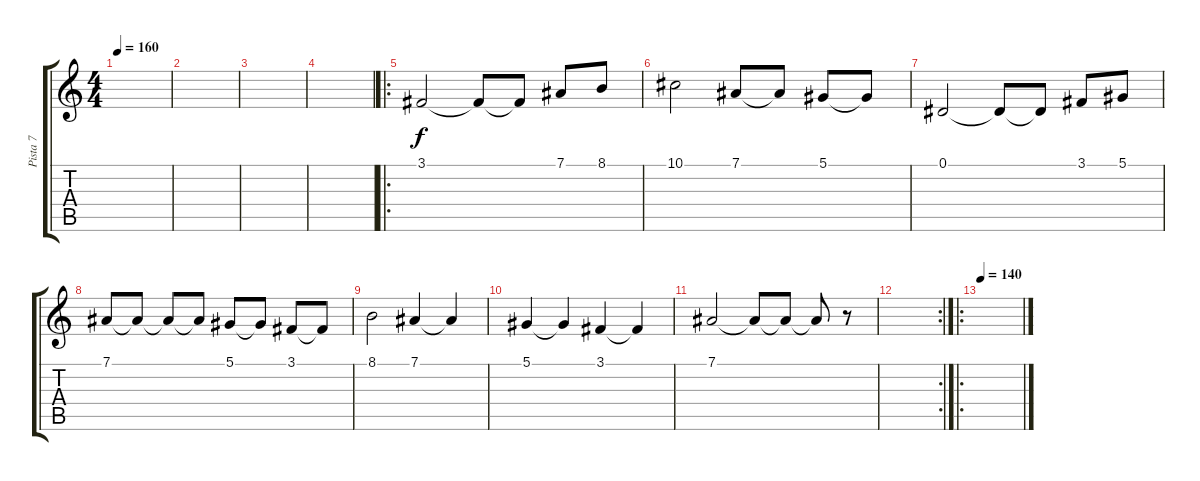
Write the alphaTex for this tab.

\track ("Pista 7" "Pista 7") {instrument frenchhorn}
\staff {score tabs}
\tuning (Eb4 Bb3 Gb3 Db3 Ab2 Eb2) {hide}
\ts (4 4)
\tempo 160
\clef g2
\ks c
|
|
|
|
\ro
3.1.2 3.1{t}.8 3.1{t}.8 7.1.8 8.1.8 |
10.1.2 7.1.8 7.1{t}.8 5.1.8 5.1{t}.8 |
0.1.2 0.1{t}.8 0.1{t}.8 3.1.8 5.1.8 |
7.1.8 7.1{t}.8 7.1{t}.8 7.1{t}.8 5.1.8 5.1{t}.8 3.1.8 3.1{t}.8 |
8.1.2 7.1.4 7.1{t}.4 |
5.1.4 5.1{t}.4 3.1.4 3.1{t}.4 |
7.1.2 7.1{t}.8 7.1{t}.8 7.1{t}.8 r.8 |
\rc 2
|
\ro
\tempo 140
